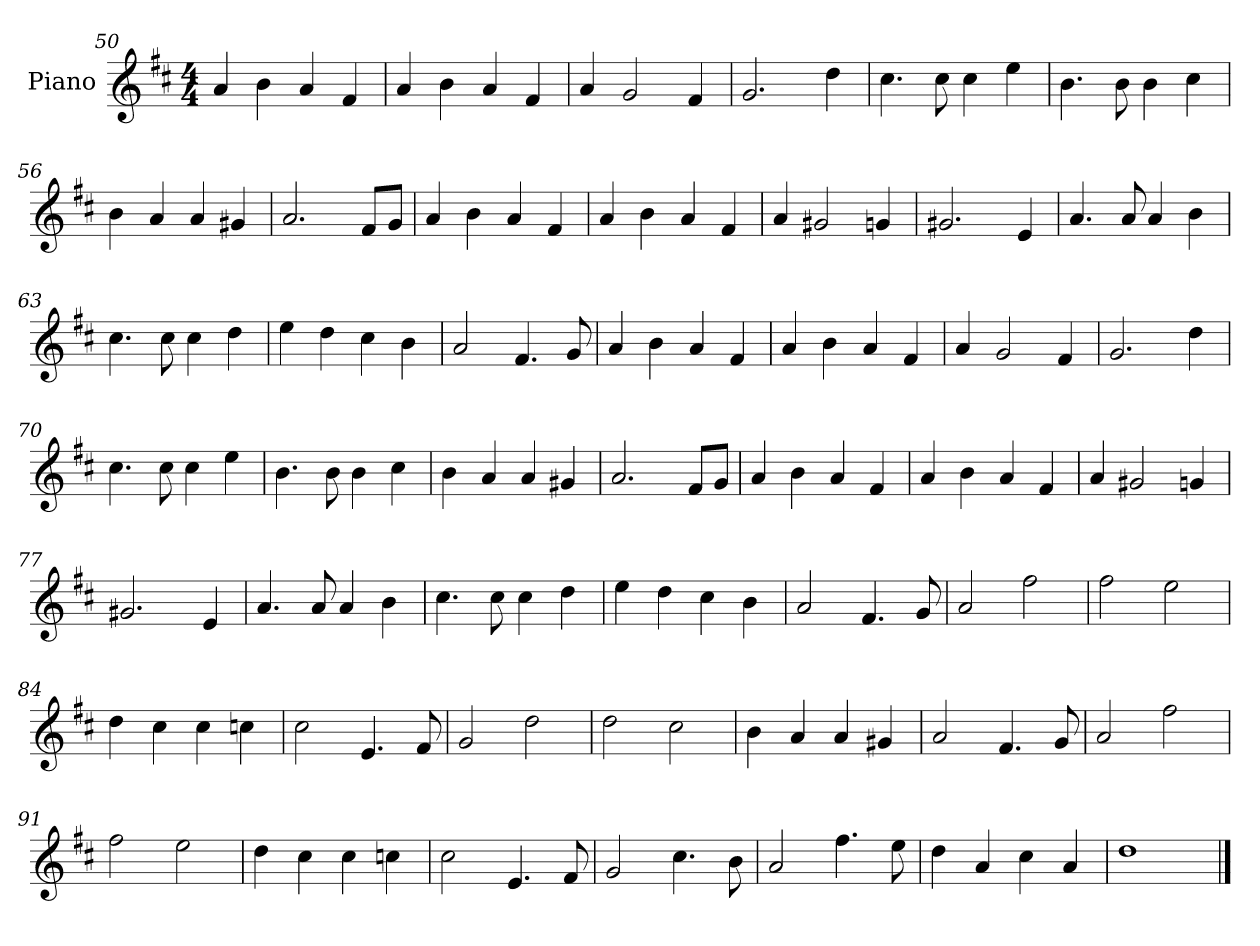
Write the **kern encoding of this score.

**kern
*part1
*staff1
*I"Piano
*I'Pno
*clefG2
*k[f#c#]
*M4/4
=50
4a/
4b\
4a/
4f#/
=51
4a/
4b\
4a/
4f#/
=52
4a/
2g/
4f#/
=53
2.g/
4dd\
=54
4.cc#\
8cc#\
4cc#\
4ee\
=55
4.b\
8b\
4b\
4cc#\
=56
4b\
4a/
4a/
4g#X/
=57
2.a/
8f#/L
8g/J
=58
4a/
4b\
4a/
4f#/
=59
4a/
4b\
4a/
4f#/
=60
4a/
2g#X/
4gn/
=61
2.g#X/
4e/
=62
4.a/
8a/
4a/
4b\
=63
4.cc#\
8cc#\
4cc#\
4dd\
=64
4ee\
4dd\
4cc#\
4b\
=65
2a/
4.f#/
8g/
=66
4a/
4b\
4a/
4f#/
=67
4a/
4b\
4a/
4f#/
=68
4a/
2g/
4f#/
=69
2.g/
4dd\
=70
4.cc#\
8cc#\
4cc#\
4ee\
=71
4.b\
8b\
4b\
4cc#\
=72
4b\
4a/
4a/
4g#X/
=73
2.a/
8f#/L
8g/J
=74
4a/
4b\
4a/
4f#/
=75
4a/
4b\
4a/
4f#/
=76
4a/
2g#X/
4gn/
=77
2.g#X/
4e/
=78
4.a/
8a/
4a/
4b\
=79
4.cc#\
8cc#\
4cc#\
4dd\
=80
4ee\
4dd\
4cc#\
4b\
=81
2a/
4.f#/
8g/
=82
2a/
2ff#\
=83
2ff#\
2ee\
=84
4dd\
4cc#\
4cc#\
4ccn\
=85
2cc#\
4.e/
8f#/
=86
2g/
2dd\
=87
2dd\
2cc#\
=88
4b\
4a/
4a/
4g#X/
=89
2a/
4.f#/
8g/
=90
2a/
2ff#\
=91
2ff#\
2ee\
=92
4dd\
4cc#\
4cc#\
4ccn\
=93
2cc#\
4.e/
8f#/
=94
2g/
4.cc#\
8b\
=95
2a/
4.ff#\
8ee\
=96
4dd\
4a/
4cc#\
4a/
=97
1dd
==
*-
